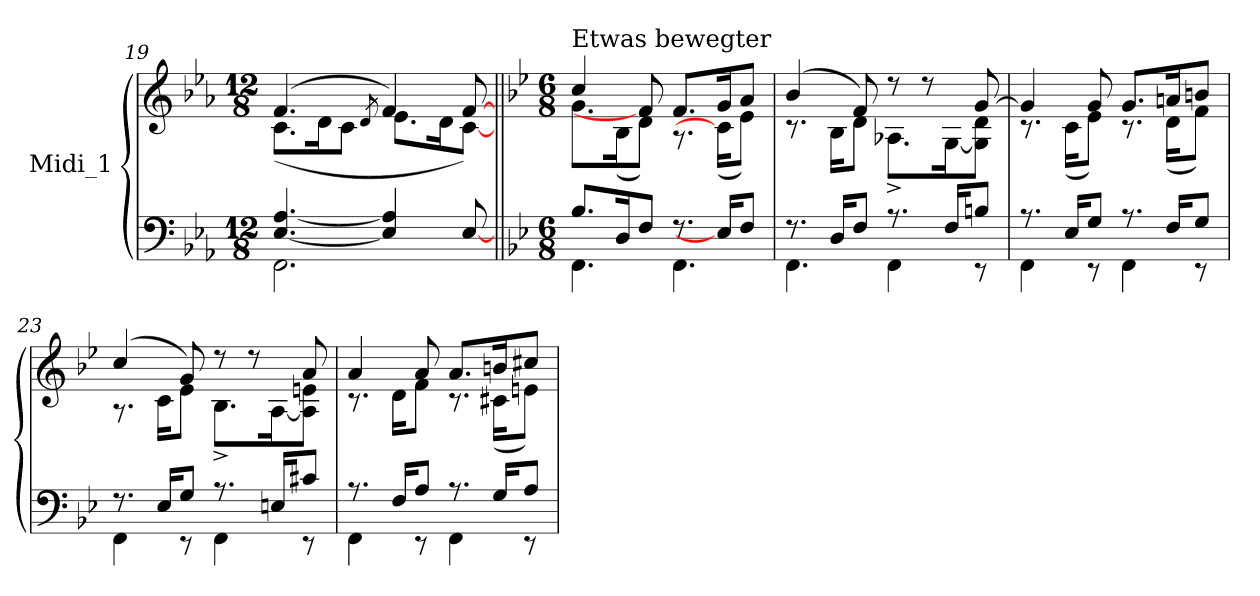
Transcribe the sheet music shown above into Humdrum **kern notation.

**kern	**kern
*part1	*part1
*staff2	*staff1
*I"Midi_1	*
!!LO:LB:g=z
*clefF4	*clefG2
*k[b-e-a-]	*k[b-e-a-]
*E-:	*E-:
*M12/8	*M12/8
=19	=19
*^	*^
*	*^	*	*
*	*	*^	*	*
2ryy	[4.E-/ [4.A-/	2.FF\	2ryy	(>4.f/	(<8.c\L
.	.	.	.	.	16d\K
.	.	.	.	.	8c\J
.	.	.	.	8qd/	.
.	4E-/] 4A-/]	.	.	4f/)	8.e-\L
4ryy	.	.	4ryy	.	.
.	.	.	.	.	16d\K
.	[8E-/	.	.	[8f/	[8c\J)
*v	*v	*v	*v	*	*
!!LO:PB:g=z	!!
=20||	=20||	=20||
*k[b-e-]	*k[b-e-]	*
*B-:	*B-:	*
*M6/8	*M6/8	*
*^	*	*
!	!	!LO:TX:a:t=Etwas bewegter	!
8.B-/L	4.FF\	4cc/	8.g\L
16D/K	.	.	(<16B-\K
8F/J	.	8f/]	8d\J)
8.r	4.FF\	8.f/L	8.r
16E-/KL]	.	16g/K	(<16c\KL]
8F/J	.	8a/J	8e-\J)
=21	=21	=21	=21
8.r	4.FF\	(>4b-/	8.r
16D/KL	.	.	16B-\KL
8F/J	.	8f/)	8d\J
8.r	4FF\	8r	8.A-X^\L
.	.	8r	.
16F/KL	.	.	[16G\K
8Bn/J	8r	[8g/	8G\] 8d\J
=22	=22	=22	=22
8.r	4FF\	4g/]	8.r
16E-/KL	.	.	(<16c\KL
8G/J	8r	8g/	8e-\J)
8.r	4FF\	8.g/L	8.r
16F/KL	.	16ani/K	(<16d\KL
8G/J	8r	8bn/J	8f\J)
=23	=23	=23	=23
8.r	4FF\	(>4cc/	8.r
16E-/KL	.	.	16c\KL
8G/J	8r	8g/)	8e-\J
8.r	4FF\	8r	8.B-i^\L
.	.	8r	.
16En/KL	.	.	[16A\K
8c#X/J	8r	8a/	8A\] 8eni\J
!!LO:PB:g=z	!!
=24	=24	=24	=24
8.r	4FF\	4a/	8.r
16F/KL	.	.	16d\KL
8A/J	8r	8a/	8f\J
8.r	4FF\	8.a/L	8.r
16G/KL	.	16bn/K	(<16c#X\KL
8A/J	8r	8cc#X/J	8en\J)
*v	*v	*	*
*	*v	*v
=	=
*-	*-
